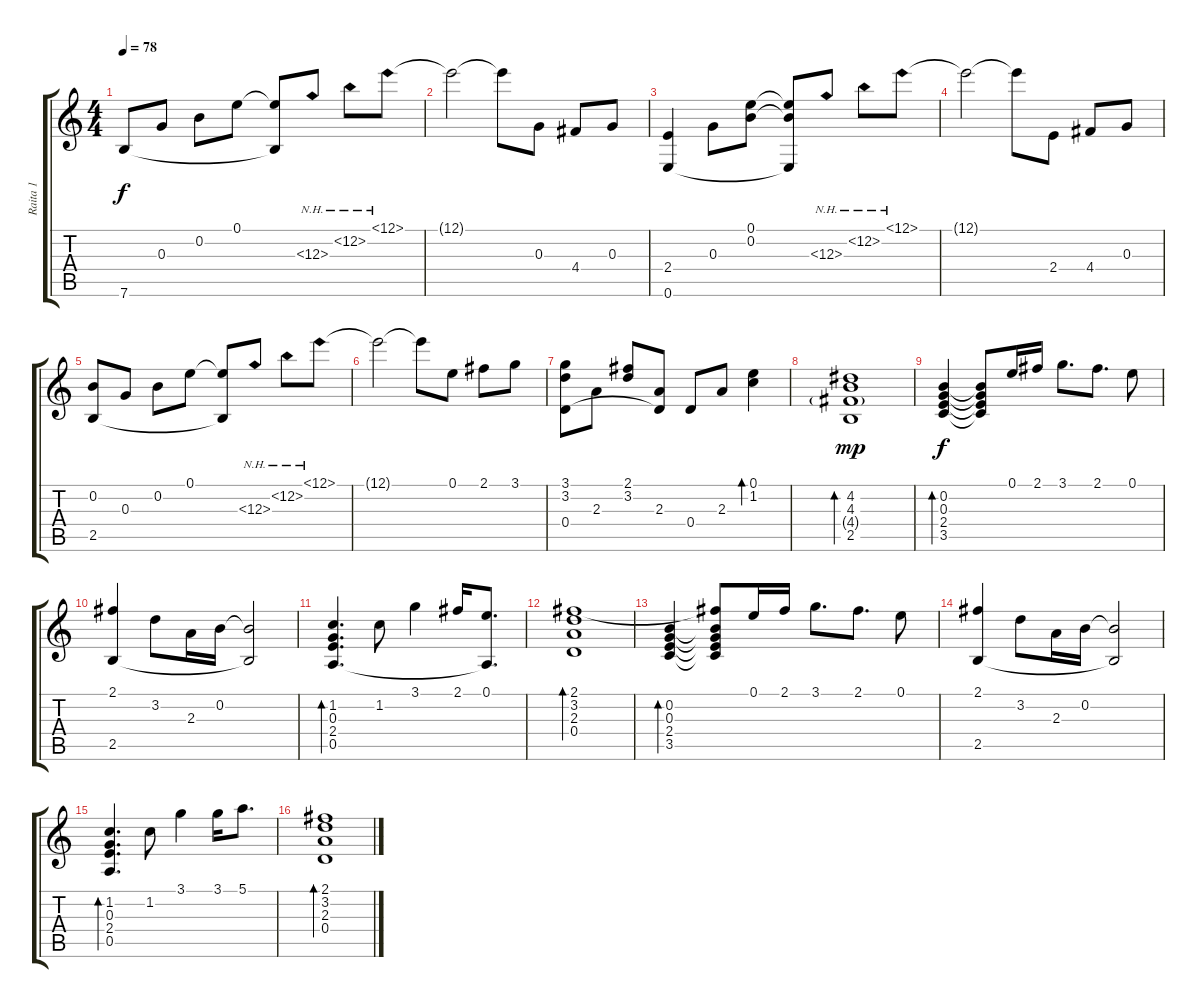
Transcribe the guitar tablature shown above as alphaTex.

\track ("Raita 1" "Raita 1") {instrument acousticguitarnylon}
\staff {score tabs}
\tuning (E4 B3 G3 D3 A2 E2) {hide}
\ts (4 4)
\tempo 78
\clef g2
\ks c
7.6.8{dy f instrument acousticguitarnylon} 0.3.8 0.2.8 0.1.8 (0.1{t} 7.6{t}).8 12.3{nh}.8 12.2{nh}.8 12.1{nh}.8 |
12.1{t}.2 12.1{t}.8 0.3.8 4.4.8 0.3.8 |
(2.4 0.6).4 0.3.8 (0.1 0.2).8 (0.1{t} 0.2{t} 0.6{t}).8 12.3{nh}.8 12.2{nh}.8 12.1{nh}.8 |
12.1{t}.2 12.1{t}.8 2.4.8 4.4.8 0.3.8 |
(0.2 2.5).8 0.3.8 0.2.8 0.1.8 (0.1{t} 2.5{t}).8 12.3{nh}.8 12.2{nh}.8 12.1{nh}.8 |
12.1{t}.2 12.1{t}.8 0.1.8 2.1.8 3.1.8 |
(3.1 3.2 0.4).8 2.3.8 (2.1 3.2).8 (2.3 0.4{t}).8 0.4.8 2.3.8 (0.1 1.2).4{bd 240} |
(4.2 4.3 4.4{g} 2.5).1{bd 240 dy mp} |
(0.2 0.3 2.4 3.5).4{bd 120 dy f} (0.2{t} 0.3{t} 2.4{t} 3.5{t}).8 0.1.16 2.1.16 3.1.8{d} 2.1.8{d} 0.1.8 |
(2.1 2.5).4 3.2.8 2.3.16 0.2.16 (0.2{t} 2.5{t}).2 |
(1.2 0.3 2.4 0.5).4{d bd 240} 1.2.8 3.1.4 2.1.16 (0.1 0.5{t}).8{d} |
(2.1 3.2 2.3 0.4).1{bd 240} |
(0.2 0.3 2.4 3.5).4{bd 120} (2.1{t} 0.2{t} 0.3{t} 2.4{t} 3.5{t}).8 0.1.16 2.1.16 3.1.8{d} 2.1.8{d} 0.1.8 |
(2.1 2.5).4 3.2.8 2.3.16 0.2.16 (0.2{t} 2.5{t}).2 |
(1.2 0.3 2.4 0.5).4{d bd 60} 1.2.8 3.1.4 3.1.16 5.1.8{d} |
(2.1 3.2 2.3 0.4).1{bd 240}
